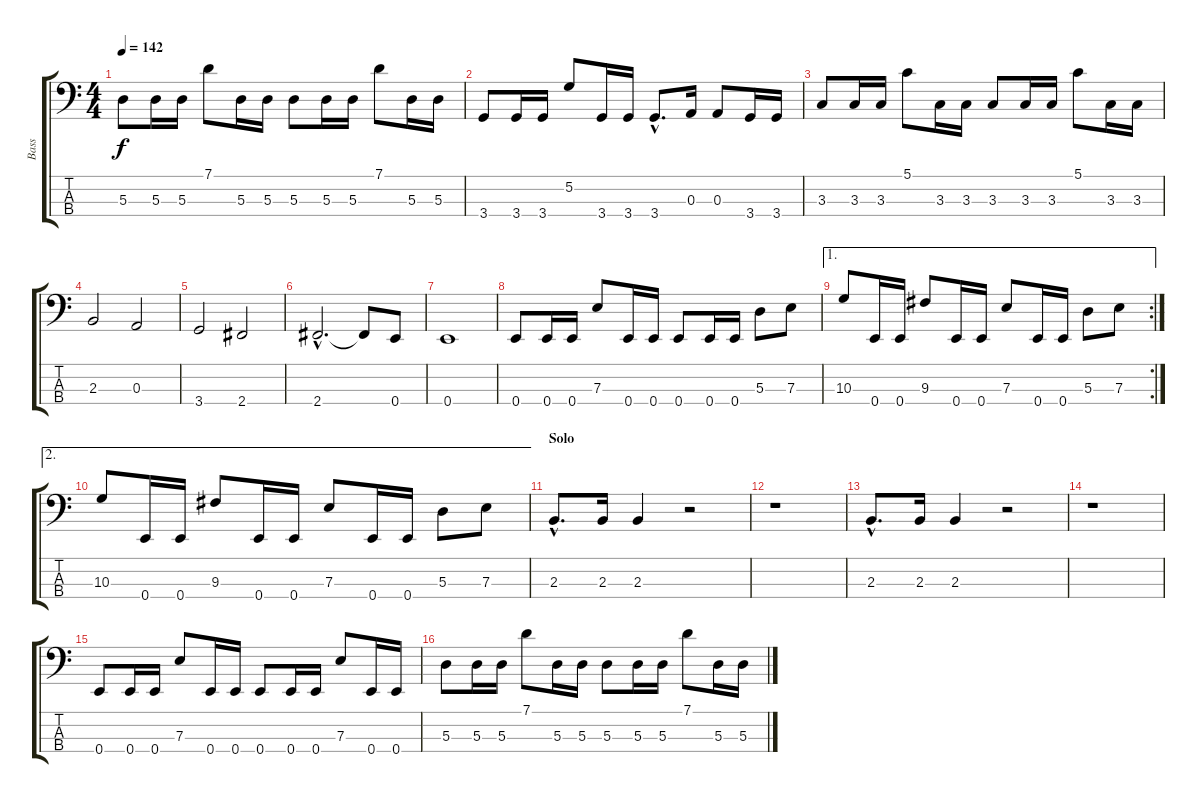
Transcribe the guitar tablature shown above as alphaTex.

\track ("Bass" "Bass") {instrument electricbassfinger}
\staff {score tabs}
\tuning (G2 D2 A1 E1) {hide}
\ts (4 4)
\tempo 142
\clef f4
\ks c
5.3.8{dy f} 5.3.16 5.3.16 7.1.8 5.3.16 5.3.16 5.3.8 5.3.16 5.3.16 7.1.8 5.3.16 5.3.16 |
3.4.8 3.4.16 3.4.16 5.2.8 3.4.16 3.4.16 3.4{hac}.8{d} 0.3.16 0.3.8 3.4.16 3.4.16 |
3.3.8 3.3.16 3.3.16 5.1.8 3.3.16 3.3.16 3.3.8 3.3.16 3.3.16 5.1.8 3.3.16 3.3.16 |
2.3.2 0.3.2 |
3.4.2 2.4.2 |
2.4{hac}.2{d} 2.4{t}.8 0.4.8 |
0.4.1 |
0.4.8 0.4.16 0.4.16 7.3.8 0.4.16 0.4.16 0.4.8 0.4.16 0.4.16 5.3.8 7.3.8 |
\ae 1
\rc 2
10.3.8 0.4.16 0.4.16 9.3.8 0.4.16 0.4.16 7.3.8 0.4.16 0.4.16 5.3.8 7.3.8 |
\ae 2
10.3.8 0.4.16 0.4.16 9.3.8 0.4.16 0.4.16 7.3.8 0.4.16 0.4.16 5.3.8 7.3.8 |
\section ("" "Solo")
2.3{hac}.8{d} 2.3.16 2.3.4 r.2 |
r.1 |
2.3{hac}.8{d} 2.3.16 2.3.4 r.2 |
r.1 |
0.4.8 0.4.16 0.4.16 7.3.8 0.4.16 0.4.16 0.4.8 0.4.16 0.4.16 7.3.8 0.4.16 0.4.16 |
5.3.8 5.3.16 5.3.16 7.1.8 5.3.16 5.3.16 5.3.8 5.3.16 5.3.16 7.1.8 5.3.16 5.3.16
